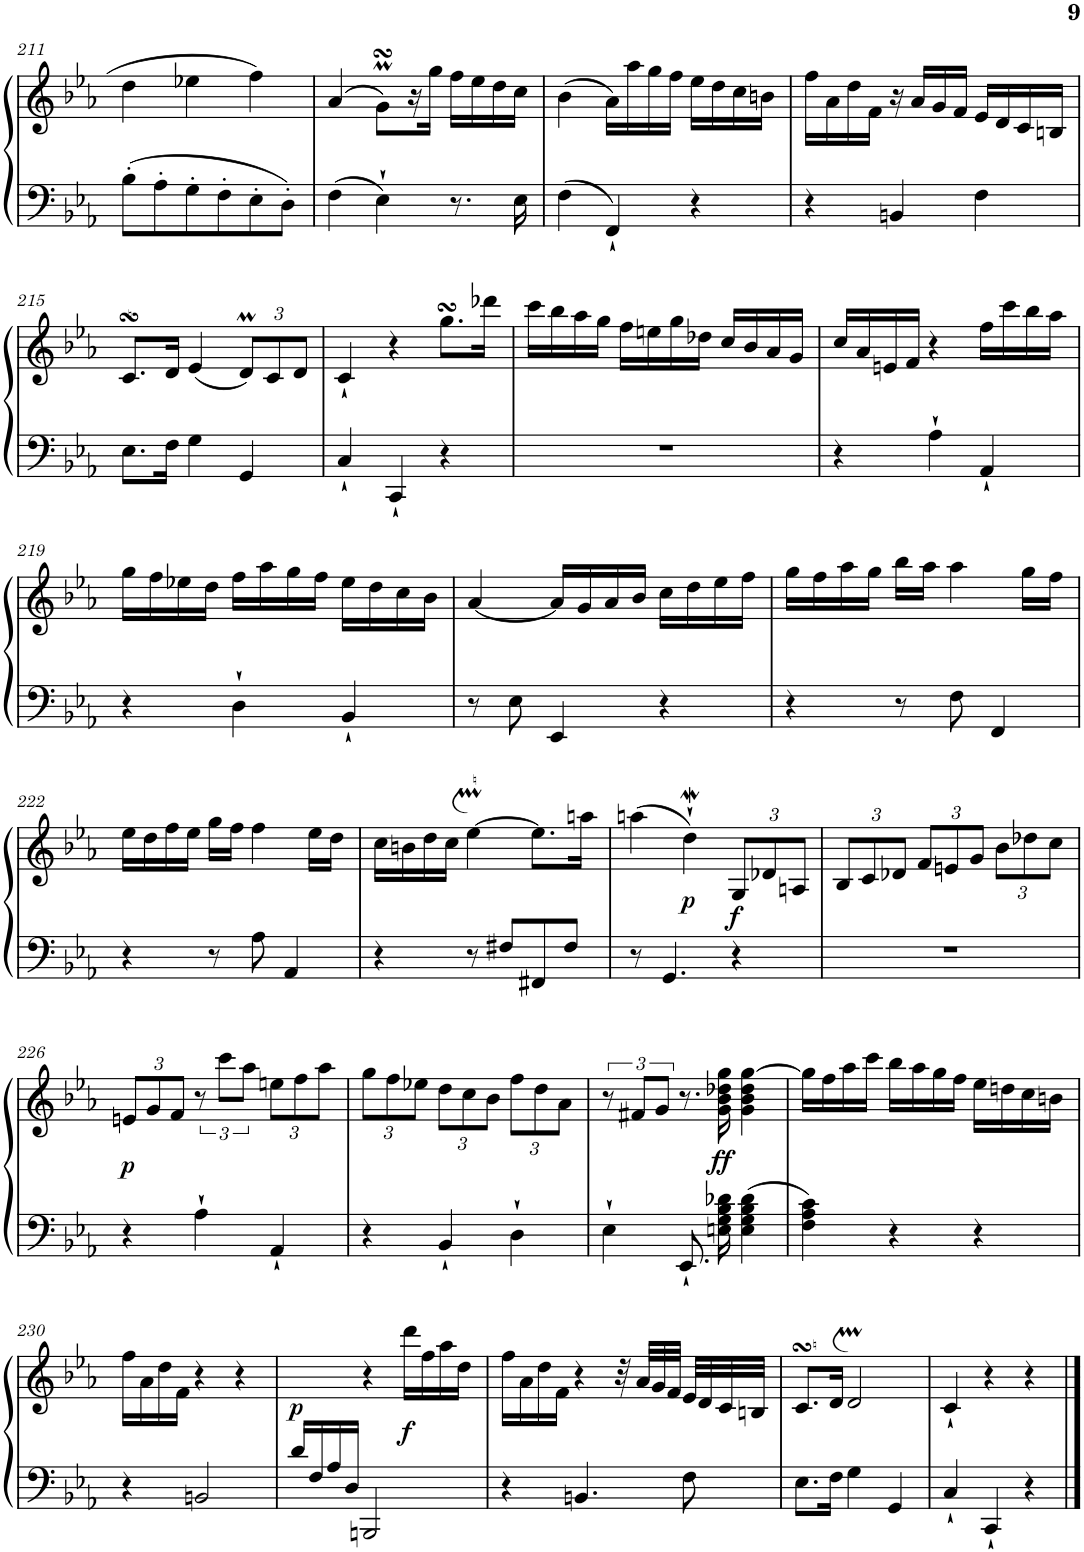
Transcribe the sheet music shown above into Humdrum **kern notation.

**kern	**kern	**dynam
*part1	*part1	*part1
*staff2	*staff1	*staff1/2
*I"Фортепиано	*	*
!!LO:PB:g=z
*clefF4	*clefG2	*
*k[b-e-a-]	*k[b-e-a-]	*
*M3/4	*M3/4	*
=211	=211	=211
8B-'\L	4dd\	.
8A-'\	.	.
8G'\	4ee-X\	.
8F'\	.	.
8E-'\	4ff\	.
8D'\J	.	.
=212	=212	=212
4F\	(>4a-/	.
4E-`\	8gmsSsS\L)	.
.	16r	.
.	16gg\JJ	.
8.r	16ff\LL	.
.	16ee-\	.
.	16dd\	.
16E-\	16cc\JJ	.
=213	=213	=213
4F\	(>4b-\	.
4FF`/	16a-\LL)	.
.	16aa-\	.
.	16gg\	.
.	16ff\JJ	.
4r	16ee-\LL	.
.	16dd\	.
.	16cc\	.
.	16bn\JJ	.
=214	=214	=214
4r	16ff\LL	.
.	16a-\	.
.	16dd\	.
.	16f\JJ	.
4BBn/	16r	.
.	16a-/LL	.
.	16g/	.
.	16f/JJ	.
4F\	16e-/LL	.
.	16d/	.
.	16c/	.
.	16Bn/JJ	.
!!LO:LB:g=z
=215	=215	=215
8.E-\L	8.csSSS/L	.
16F\Jk	16d/Jk	.
4G\	(<4e-/	.
*	*Xbrackettup	*
4GG/	12dm/L)	.
.	12c/	.
.	12d/J	.
=216	=216	=216
4C`/	4c`/	.
4CC`/	4r	.
4r	8.ggsSsS\L	.
.	16ddd-X\Jk	.
=217	=217	=217
2.r	16ccc\LL	.
.	16bb-\	.
.	16aa-\	.
.	16gg\JJ	.
.	16ff\LL	.
.	16een\	.
.	16gg\	.
.	16dd-X\JJ	.
.	16cc/LL	.
.	16b-/	.
.	16a-/	.
.	16g/JJ	.
=218	=218	=218
4r	16cc/LL	.
.	16a-/	.
.	16en/	.
.	16f/JJ	.
4A-`\	4r	.
4AA-`/	16ff\LL	.
.	16ccc\	.
.	16bb-\	.
.	16aa-\JJ	.
!!LO:LB:g=z
=219	=219	=219
4r	16gg\LL	.
.	16ff\	.
.	16ee-X\	.
.	16dd\JJ	.
4D`\	16ff\LL	.
.	16aa-\	.
.	16gg\	.
.	16ff\JJ	.
4BB-`/	16ee-\LL	.
.	16dd\	.
.	16cc\	.
.	16b-\JJ	.
=220	=220	=220
8r	[4a-/	.
8E-\	.	.
4EE-/	16a-/LL]	.
.	16g/	.
.	16a-/	.
.	16b-/JJ	.
4r	16cc\LL	.
.	16dd\	.
.	16ee-\	.
.	16ff\JJ	.
=221	=221	=221
4r	16gg\LL	.
.	16ff\	.
.	16aa-\	.
.	16gg\JJ	.
8r	16bb-\LL	.
.	16aa-\JJ	.
8F\	4aa-\	.
4FF/	.	.
.	16gg\LL	.
.	16ff\JJ	.
!!LO:LB:g=z
=222	=222	=222
4r	16ee-\LL	.
.	16dd\	.
.	16ff\	.
.	16ee-\JJ	.
8r	16gg\LL	.
.	16ff\JJ	.
8A-\	4ff\	.
4AA-/	.	.
.	16ee-\LL	.
.	16dd\JJ	.
=223	=223	=223
4r	16cc\LL	.
.	16bn\	.
.	16dd\	.
.	16cc\JJ	.
8r	[4ee-M\	.
8F#X/L	.	.
8FF#X/	8.ee-\L]	.
8F#/J	.	.
.	16aan\Jk	.
=224	=224	=224
8r	(>4aan\	.
4.GG/	.	.
!	!	!LO:DY:b
.	4ddW`\)	p
!	!	!LO:DY:b
4r	12G/L	f
.	12d-X/	.
.	12An/J	.
=225	=225	=225
2.r	12B-/L	.
.	12c/	.
.	12d-X/J	.
.	12f/L	.
.	12en/	.
.	12g/J	.
.	12b-\L	.
.	12dd-X\	.
.	12cc\J	.
!!LO:LB:g=z
=226	=226	=226
!	!	!LO:DY:b
4r	12en/L	p
.	12g/	.
.	12f/J	.
*	*brackettup	*
4A-`\	12r	.
.	12ccc\L	.
.	12aa-\J	.
*	*Xbrackettup	*
4AA-`/	12een\L	.
.	12ff\	.
.	12aa-\J	.
=227	=227	=227
4r	12gg\L	.
.	12ff\	.
.	12ee-X\J	.
4BB-`/	12dd\L	.
.	12cc\	.
.	12b-\J	.
4D`\	12ff\L	.
.	12dd\	.
.	12a-\J	.
=228	=228	=228
*	*brackettup	*
4E-`\	12r	.
.	12f#X/L	.
.	12g/J	.
8.EE-`/	8.r	.
!	!	!LO:DY:b
16En\ 16G\ 16B-\ 16d-X\	16g\ 16b-\ 16dd-X\ 16gg\	ff
4E\ 4G\ 4B-\ 4d-\	4g\ 4b-\ 4dd-\ [4gg\	.
=229	=229	=229
4F\ 4A-\ 4c\	16gg\LL]	.
.	16ff\	.
.	16aa-\	.
.	16ccc\JJ	.
4r	16bb-\LL	.
.	16aa-\	.
.	16gg\	.
.	16ff\JJ	.
4r	16ee-\LL	.
.	16ddn\	.
.	16cc\	.
.	16bn\JJ	.
!!LO:LB:g=z
=230	=230	=230
4r	16ff\LL	.
.	16a-\	.
.	16dd\	.
.	16f\JJ	.
2BBn/	4r	.
.	4r	.
=231	=231	=231
!	!	!LO:DY:a=2
16d/LL	4ryy	p
16F/	.	.
16A-/	.	.
16D/JJ	.	.
2BBBn/	4r	.
!	!	!LO:DY:b
.	16ddd\LL	f
.	16ff\	.
.	16aa-\	.
.	16dd\JJ	.
=232	=232	=232
4r	16ff\LL	.
.	16a-\	.
.	16dd\	.
.	16f\JJ	.
4.BBn/	4r	.
.	32r	.
.	32a-/LLL	.
.	32g/	.
.	32f/JJJ	.
8F\	32e-/LLL	.
.	32d/	.
.	32c/	.
.	32Bn/JJJ	.
=233	=233	=233
8.E-\L	8.csSSS/L	.
16F\Jk	16d/Jk	.
4G\	2dm/	.
4GG/	.	.
=234	=234	=234
4C`/	4c`/	.
4CC`/	4r	.
4r	4r	.
==	==	==
*-	*-	*-
